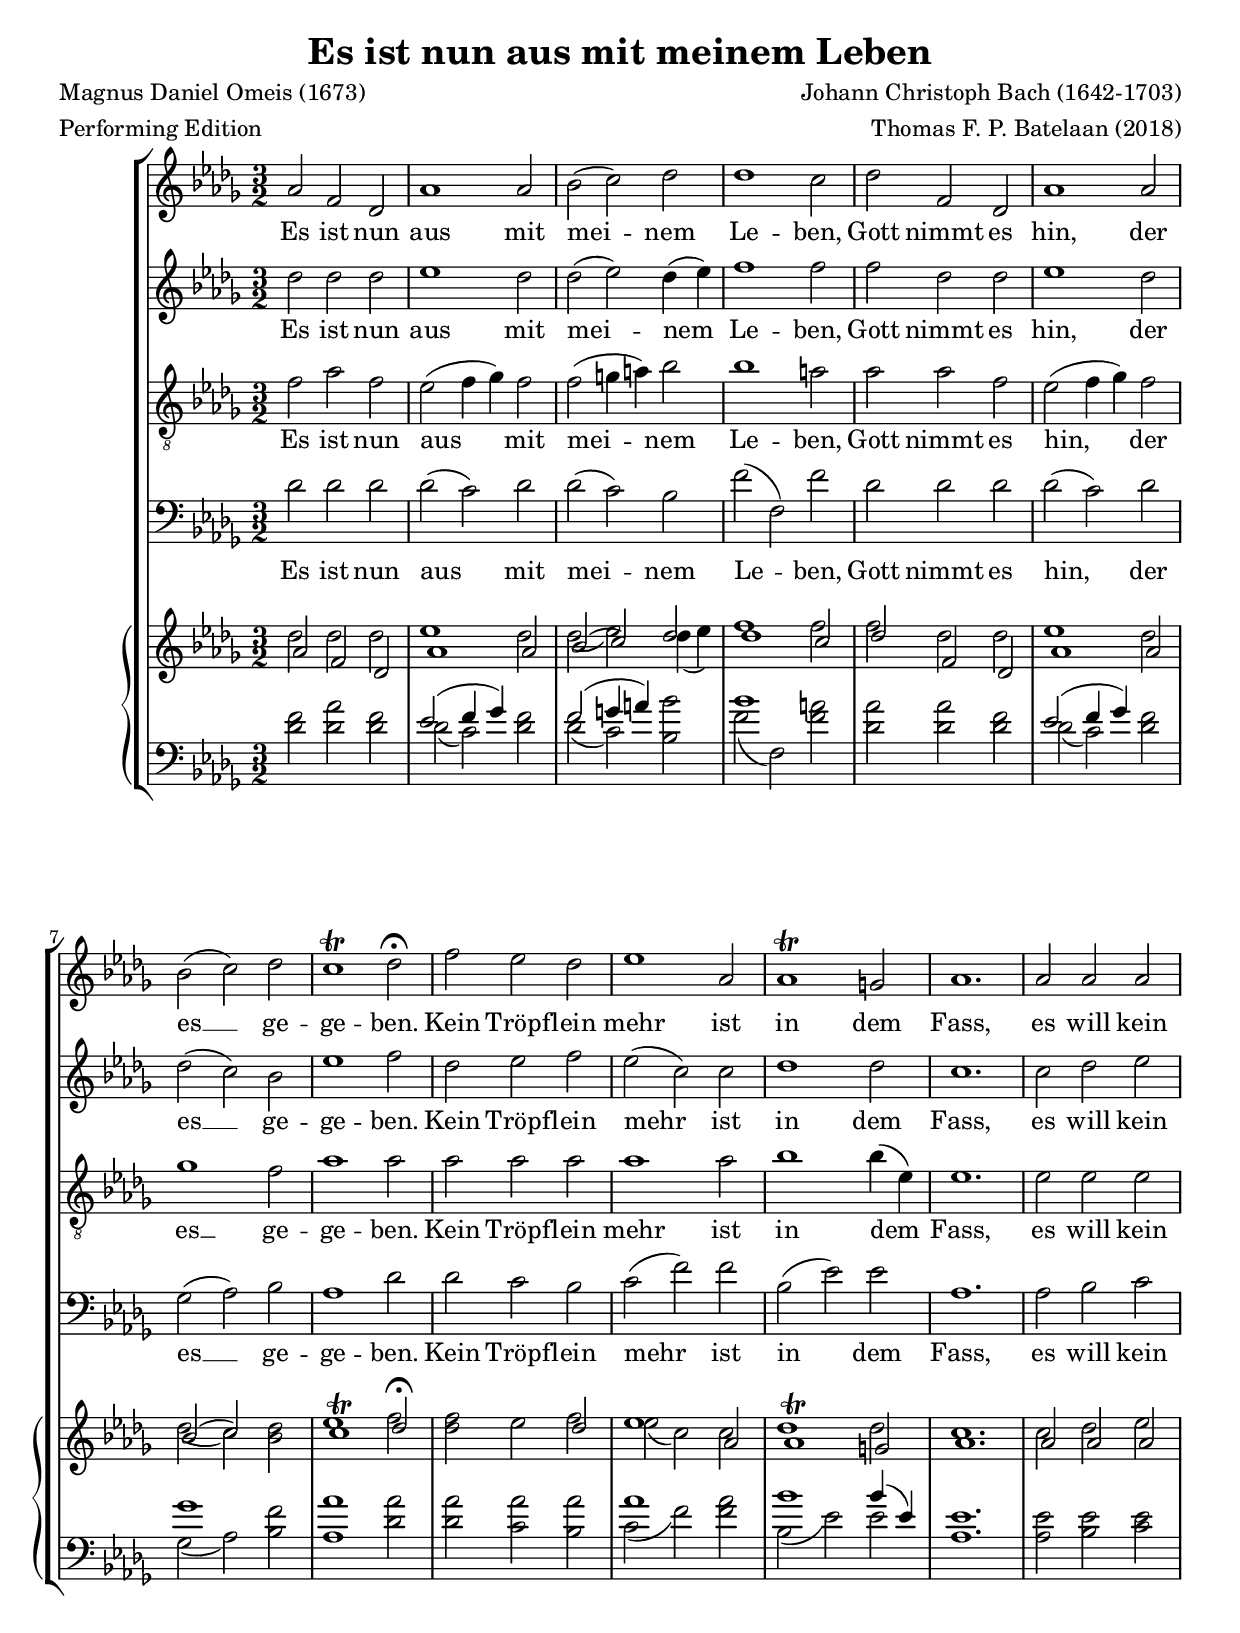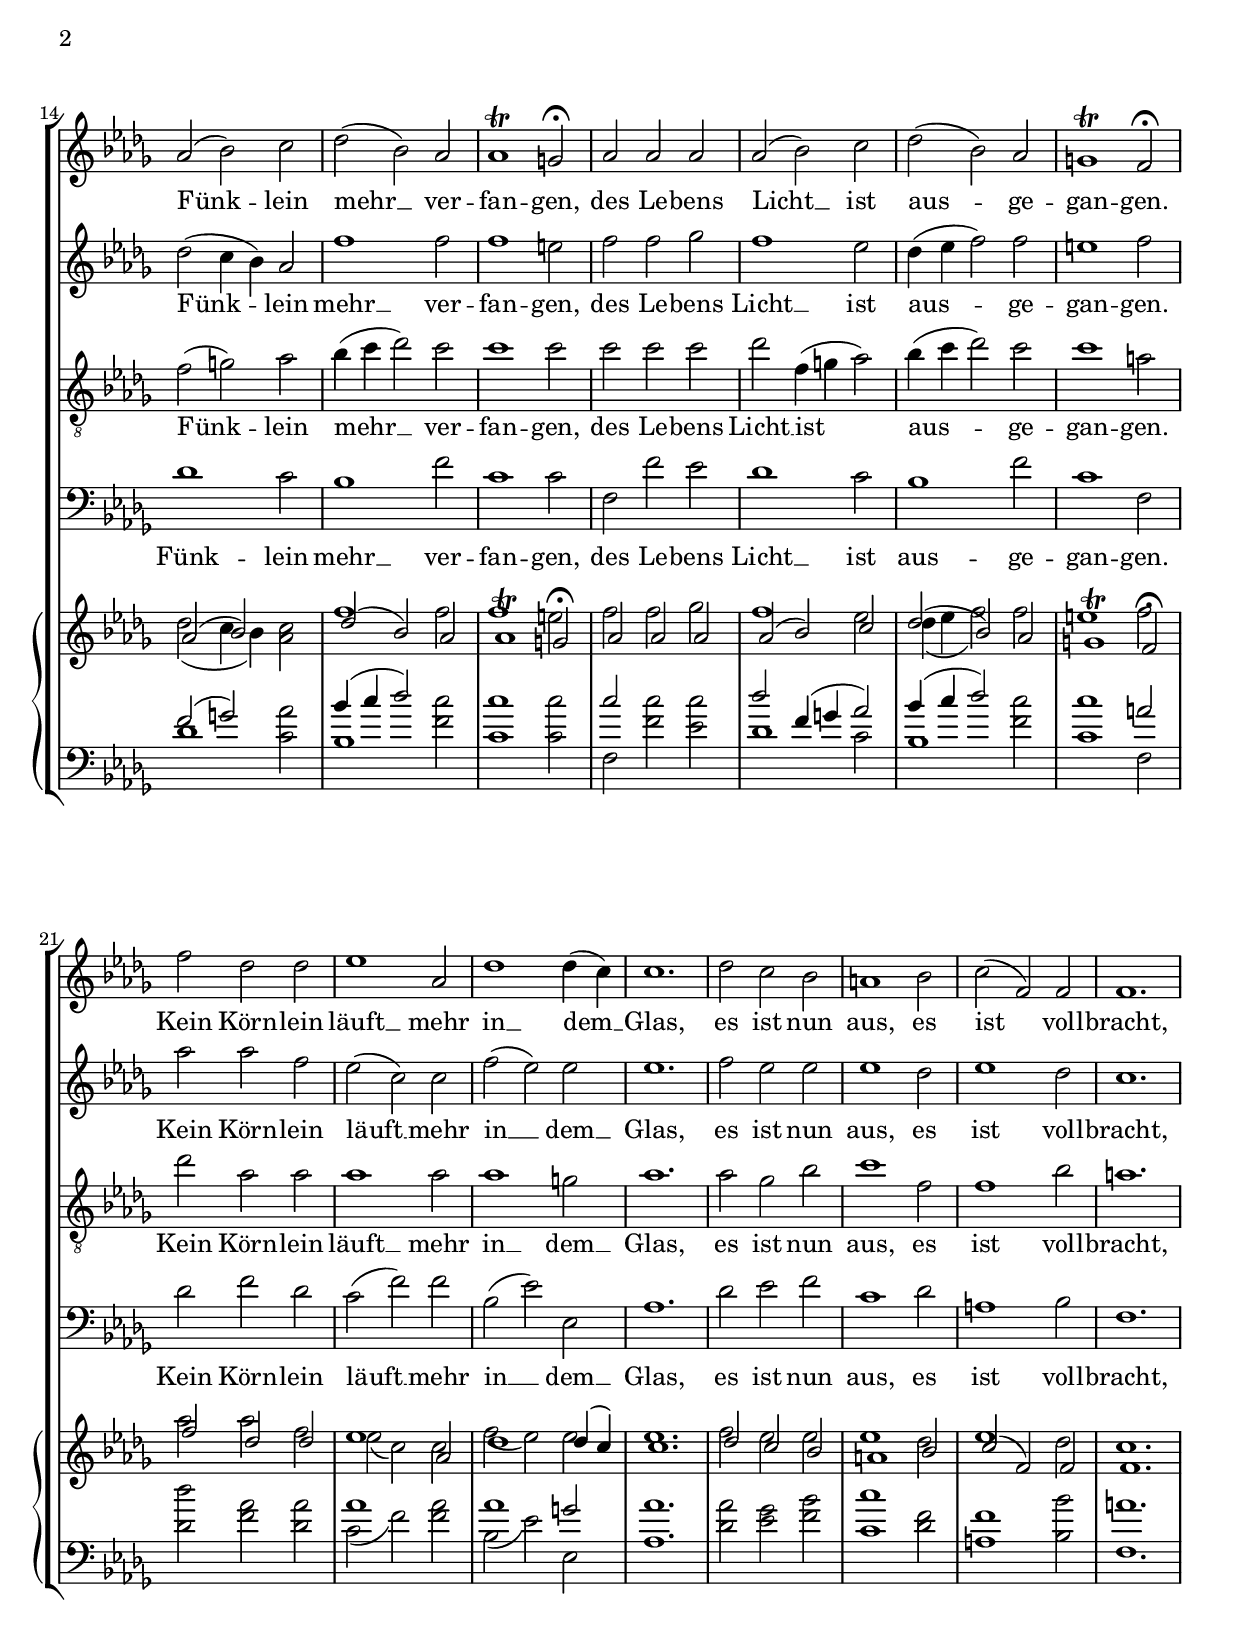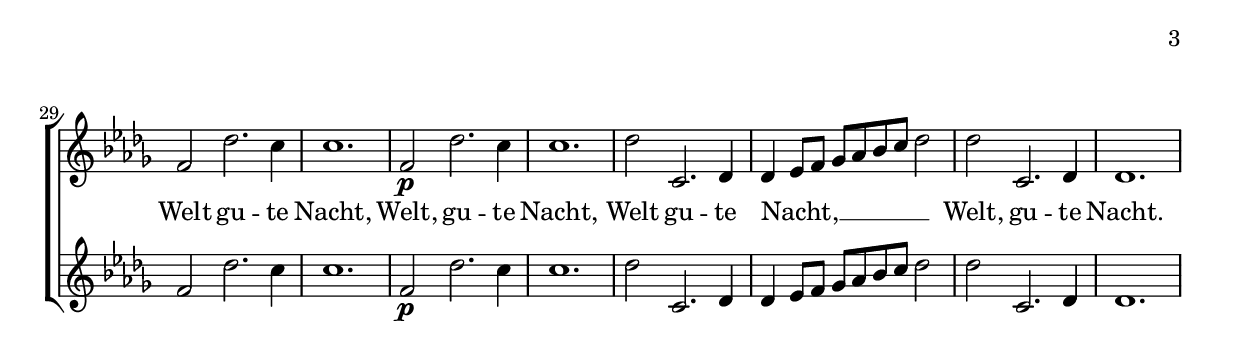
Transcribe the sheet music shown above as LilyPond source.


\paper {
  top-system-spacing.basic-distance = #10
  score-system-spacing.basic-distance = #20
  system-system-spacing.basic-distance = #10
  last-bottom-spacing.basic-distance = #10
}

\header {
  title = "Es ist nun aus mit meinem Leben"
  meter = "Performing Edition"
  composer = "Johann Christoph Bach (1642-1703)"
  poet = "Magnus Daniel Omeis (1673)"
  arranger = "Thomas F. P. Batelaan (2018)"
}

global = {
  \key des \major
  \time 3/2
}

sopMusic = \relative {
  as'2 f des as'1 as2 bes (c) des des1 c2 | 
  des f, des as'1 as2 bes(c) des c1\trill des2\fermata | 
  f es des es1 as,2 as1\trill g2 as1. 
   as2 as as as (bes) c des (bes) as as1\trill g2\fermata
   as as as as (bes) c des (bes) as g1\trill f2\fermata
   f' des des es1 as,2 des1 des4(c) c1. 
   des2 c bes a1 bes2 c (f,) f f1.
   f2 des'2. c4 c1. f,2\p des'2. c4 c1.
   des2 c,2. des4  des \melisma es8 f ges as bes c des2 \melismaEnd
   des c,2. des4 des1.

}
sopWords = \lyricmode { 
Es ist nun aus mit mei -- nem Le -- ben, 
Gott nimmt es hin, der es __ ge -- ge -- ben. 
Kein Tröpf -- lein mehr ist in dem Fass, 
es will kein Fünk -- lein mehr __ ver -- fan -- gen,
des Le -- bens Licht __ ist aus -- ge -- gan -- gen.
Kein Körn -- lein läuft __ mehr in __ dem __ Glas,
es ist nun aus, es ist voll -- bracht,
Welt gu -- te Nacht, Welt, gu -- te Nacht,
Welt gu -- te Nacht, __ Welt, gu -- te Nacht.


}


altoMusic = \relative {
  des'2 des des es1 des2 des(es) des4(es) f1 f2 | 
  f des des es1 des2 des(c) bes es1 f2 | 
  des es f es (c) c des1 des2 c1.
  c2 des es des (c4 bes) as2 f'1 f2 f1 e2
  f f ges f1 es2 des4 (es f2) f e1 f2
  as as f es (c) c f (es) es es1.
  f2 es es es1 des2 es1 des2 c1.


}
altoWords = \lyricmode {
Es ist nun aus mit mei -- nem Le -- ben, 
Gott nimmt es hin, der es __ ge -- ge -- ben. 
Kein Tröpf -- lein mehr ist in dem Fass, 
es will kein Fünk -- lein mehr __ ver -- fan -- gen,
des Le -- bens Licht __ ist aus -- ge -- gan -- gen.
Kein Körn -- lein läuft __ mehr in __ dem __ Glas,
es ist nun aus, es ist voll -- bracht,
Welt gu -- te Nacht, Welt, gu -- te Nacht,
Welt gu -- te Nacht, __ Welt, gu -- te Nacht.
}

tenorMusic = \relative {   \clef "G_8"
  f2 as f es (f4 ges)  f2 f (g4 a)  bes2 bes1 a2 | 
  as as f es(f4 ges) f2 ges1 f2 as1 as2 | 
  as as as as1 as2 bes1 bes4 (es,) es1.
  es2 es es f (g) as bes4 (c des2) c c1 c2 
  c c c des f,4 (g as2) bes4 (c des2) c c1 a2
  des as as as1 as2 as1 g2 as1.
  as2 ges bes c1 f,2 f1 bes2 a1.

}
tenorWords = \lyricmode { 
Es ist nun aus mit mei -- nem Le -- ben, 
Gott nimmt es hin, der es __ ge -- ge -- ben. 
Kein Tröpf -- lein mehr ist in dem Fass, 
es will kein Fünk -- lein mehr __ ver -- fan -- gen,
des Le -- bens Licht __ ist aus -- ge -- gan -- gen.
Kein Körn -- lein läuft __ mehr in __ dem __ Glas,
es ist nun aus, es ist voll -- bracht,
Welt gu -- te Nacht, Welt, gu -- te Nacht,
Welt gu -- te Nacht, __ Welt, gu -- te Nacht.

}

bassMusic = \relative {   \clef bass
  des2 des des des(c) des des(c) bes f'(f,) f' | 
  des des des des(c) des ges,(as) bes as1 des2 | 
  des c bes c (f) f bes, (es) es as,1.
  as2 bes c des1 c2 bes1 f'2 c1 
  c2f, f' es des1 c2 bes1 f'2 c1 f,2
  des' f des c (f) f bes, (es) es, as1.
  des2 es f c1 des2 a1 bes2 f1.

}
bassWords = \lyricmode { 
Es ist nun aus mit mei -- nem Le -- ben, 
Gott nimmt es hin, der es __ ge -- ge -- ben. 
Kein Tröpf -- lein mehr ist in dem Fass, 
es will kein Fünk -- lein mehr __ ver -- fan -- gen,
des Le -- bens Licht __ ist aus -- ge -- gan -- gen.
Kein Körn -- lein läuft __ mehr in __ dem __ Glas,
es ist nun aus, es ist voll -- bracht,
Welt gu -- te Nacht, Welt, gu -- te Nacht,
Welt gu -- te Nacht, __ Welt, gu -- te Nacht.

}

\score {
  \new ChoirStaff <<
    \new Staff <<
      \new Voice = "soprano" <<
        \global
        \sopMusic
      >>
      \new Lyrics \lyricsto "soprano" \sopWords
    >>
    \new Staff <<
      \new Voice = "alto" <<
        \global
        \altoMusic
      >>
      \new Lyrics \lyricsto "alto" \altoWords
    >>
    \new Staff <<
      \new Voice = "tenor" <<
        \global
        \tenorMusic
      >>
      \new Lyrics \lyricsto "tenor" \tenorWords
    >>
    \new Staff <<
      \new Voice = "bass" <<
        \global
        \bassMusic
      >>
      \new Lyrics \lyricsto "bass" \bassWords
 >>
    \new PianoStaff <<
      \new Staff <<
        \set Staff.printPartCombineTexts = ##f
        \partcombine
        << \global \sopMusic >>
        << \global \altoMusic >>
      >>
      \new Staff <<
        \clef bass
        \set Staff.printPartCombineTexts = ##f
        \partcombine
        << \global \tenorMusic >>
        << \global \bassMusic >>
      
      >>
    >>
  >>
 \layout { }
 \midi {    \tempo 2 = 81}    
}

